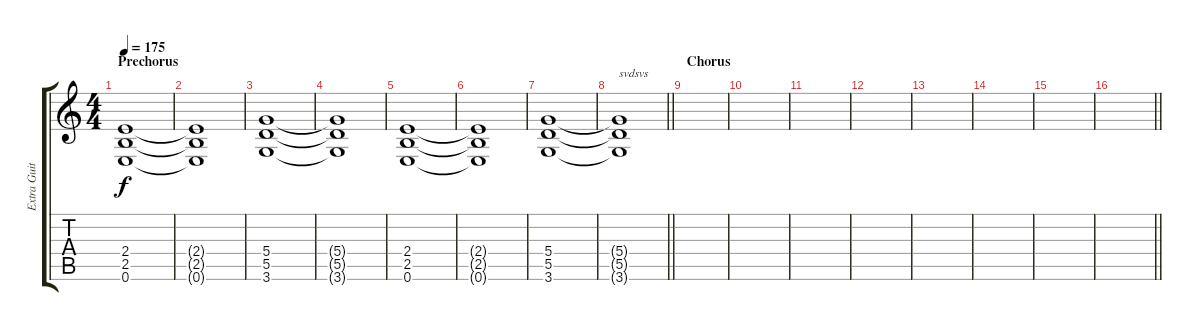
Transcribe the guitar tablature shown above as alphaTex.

\track ("Extra Guitar" "Extra Guit") {instrument distortionguitar}
\staff {score tabs}
\tuning (E4 B3 G3 D3 A2 E2) {hide}
\ts (4 4)
\section ("" "Prechorus")
\tempo 175
\clef g2
\ks c
(2.4 2.5 0.6).1{dy f} |
(2.4{t} 2.5{t} 0.6{t}).1 |
(5.4 5.5 3.6).1 |
(5.4{t} 5.5{t} 3.6{t}).1 |
(2.4 2.5 0.6).1 |
(2.4{t} 2.5{t} 0.6{t}).1 |
(5.4 5.5 3.6).1 |
\barLineRight lightlight
(5.4{t} 5.5{t} 3.6{t}).1{txt "svdsvs"} |
\section ("" "Chorus")
|
|
|
|
|
|
|
\barLineRight lightlight
